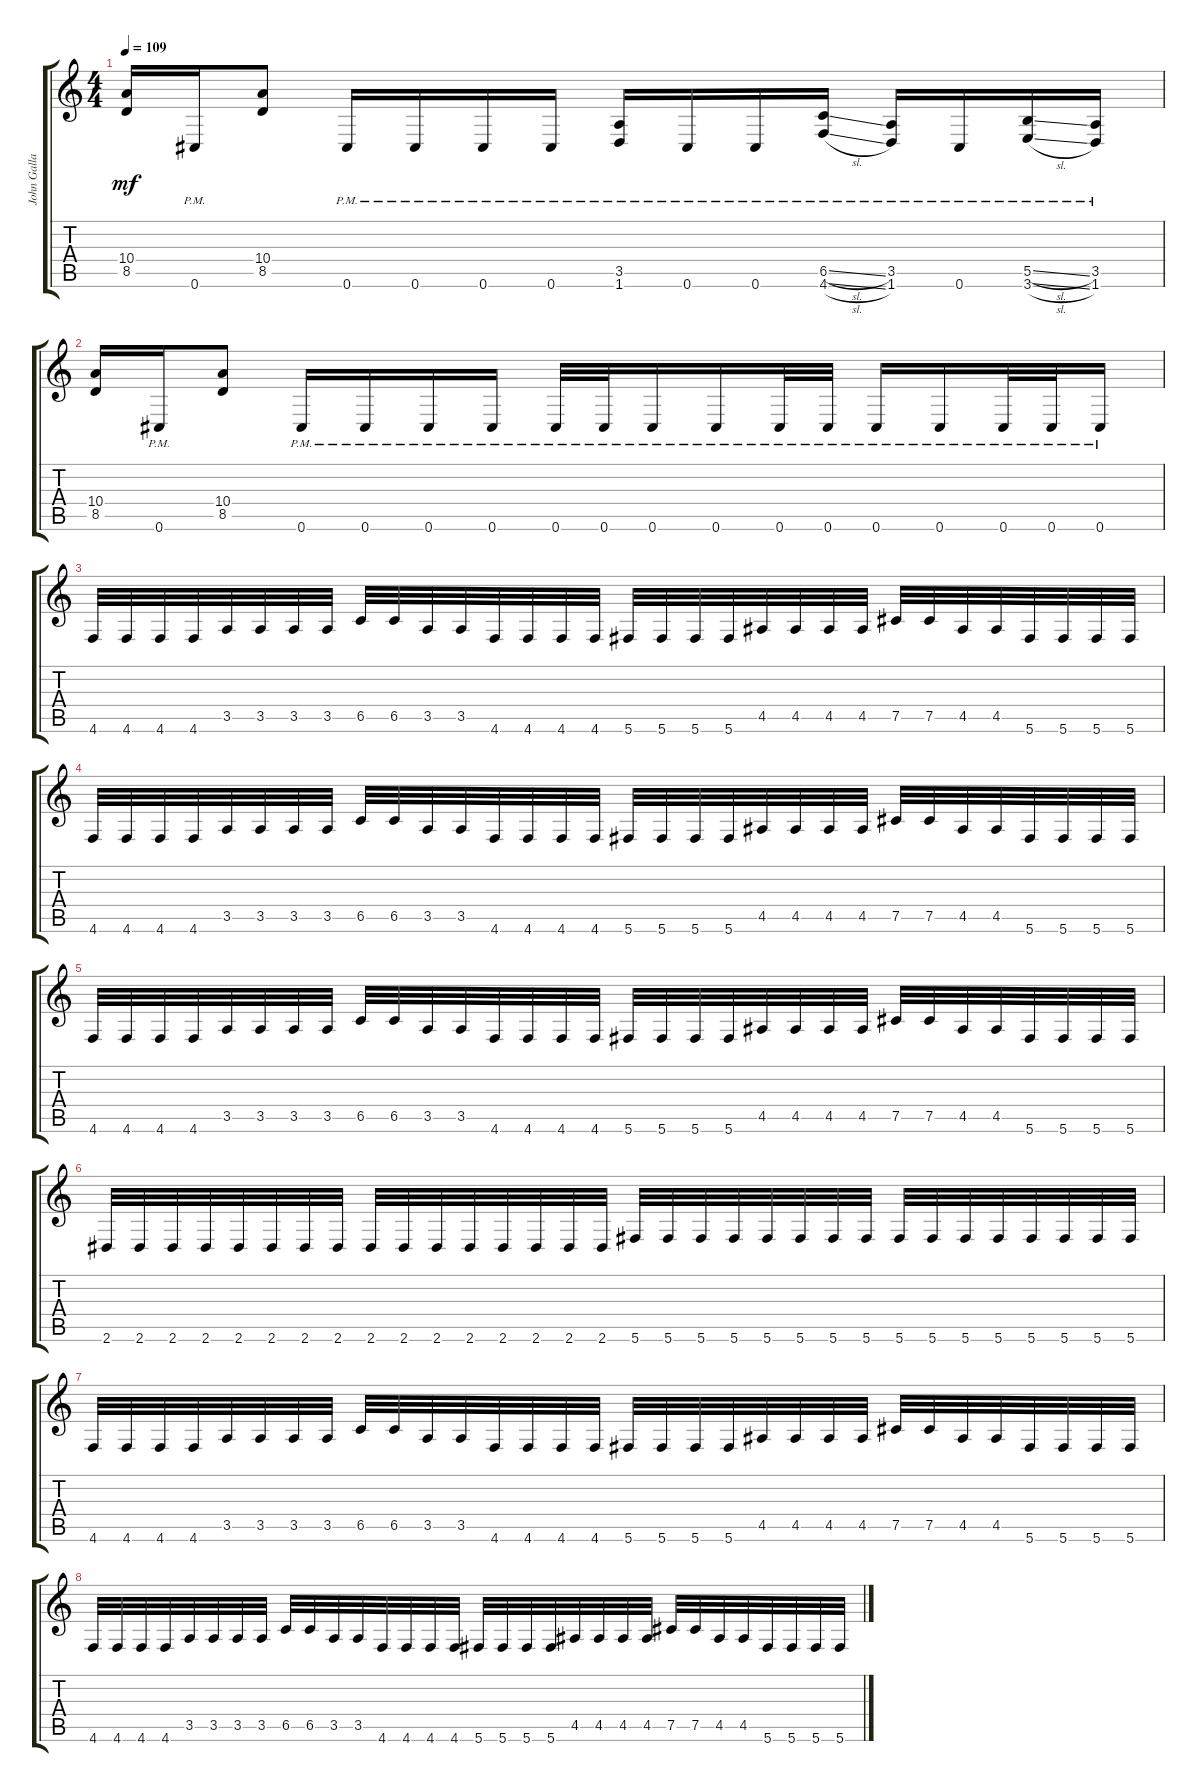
\track ("John Gallagher" "John Galla") {instrument distortionguitar}
\staff {score tabs}
\tuning (Db4 Ab3 E3 B2 Gb2 Db2) {hide}
\ts (4 4)
\tempo 109
\clef g2
\ks c
(10.4 8.5).16{dy mf} 0.6{pm}.16 (10.4 8.5).8 0.6{pm}.16 0.6{pm}.16 0.6{pm}.16 0.6{pm}.16 (3.5{pm} 1.6{pm}).16 0.6{pm}.16 0.6{pm}.16 (6.5{sl pm} 4.6{sl pm}).16 (3.5{pm} 1.6{pm}).16 0.6{pm}.16 (5.5{sl pm} 3.6{sl pm}).16 (3.5{pm} 1.6{pm}).16 |
(10.4 8.5).16 0.6{pm}.16 (10.4 8.5).8 0.6{pm}.16 0.6{pm}.16 0.6{pm}.16 0.6{pm}.16 0.6{pm}.32 0.6{pm}.32 0.6{pm}.16 0.6{pm}.16 0.6{pm}.32 0.6{pm}.32 0.6{pm}.16 0.6{pm}.16 0.6{pm}.32 0.6{pm}.32 0.6{pm}.16 |
\section ("" "")
4.6.32 4.6.32 4.6.32 4.6.32 3.5.32 3.5.32 3.5.32 3.5.32 6.5.32 6.5.32 3.5.32 3.5.32 4.6.32 4.6.32 4.6.32 4.6.32 5.6.32 5.6.32 5.6.32 5.6.32 4.5.32 4.5.32 4.5.32 4.5.32 7.5.32 7.5.32 4.5.32 4.5.32 5.6.32 5.6.32 5.6.32 5.6.32 |
4.6.32 4.6.32 4.6.32 4.6.32 3.5.32 3.5.32 3.5.32 3.5.32 6.5.32 6.5.32 3.5.32 3.5.32 4.6.32 4.6.32 4.6.32 4.6.32 5.6.32 5.6.32 5.6.32 5.6.32 4.5.32 4.5.32 4.5.32 4.5.32 7.5.32 7.5.32 4.5.32 4.5.32 5.6.32 5.6.32 5.6.32 5.6.32 |
4.6.32 4.6.32 4.6.32 4.6.32 3.5.32 3.5.32 3.5.32 3.5.32 6.5.32 6.5.32 3.5.32 3.5.32 4.6.32 4.6.32 4.6.32 4.6.32 5.6.32 5.6.32 5.6.32 5.6.32 4.5.32 4.5.32 4.5.32 4.5.32 7.5.32 7.5.32 4.5.32 4.5.32 5.6.32 5.6.32 5.6.32 5.6.32 |
2.6.32 2.6.32 2.6.32 2.6.32 2.6.32 2.6.32 2.6.32 2.6.32 2.6.32 2.6.32 2.6.32 2.6.32 2.6.32 2.6.32 2.6.32 2.6.32 5.6.32 5.6.32 5.6.32 5.6.32 5.6.32 5.6.32 5.6.32 5.6.32 5.6.32 5.6.32 5.6.32 5.6.32 5.6.32 5.6.32 5.6.32 5.6.32 |
4.6.32 4.6.32 4.6.32 4.6.32 3.5.32 3.5.32 3.5.32 3.5.32 6.5.32 6.5.32 3.5.32 3.5.32 4.6.32 4.6.32 4.6.32 4.6.32 5.6.32 5.6.32 5.6.32 5.6.32 4.5.32 4.5.32 4.5.32 4.5.32 7.5.32 7.5.32 4.5.32 4.5.32 5.6.32 5.6.32 5.6.32 5.6.32 |
4.6.32 4.6.32 4.6.32 4.6.32 3.5.32 3.5.32 3.5.32 3.5.32 6.5.32 6.5.32 3.5.32 3.5.32 4.6.32 4.6.32 4.6.32 4.6.32 5.6.32 5.6.32 5.6.32 5.6.32 4.5.32 4.5.32 4.5.32 4.5.32 7.5.32 7.5.32 4.5.32 4.5.32 5.6.32 5.6.32 5.6.32 5.6.32
